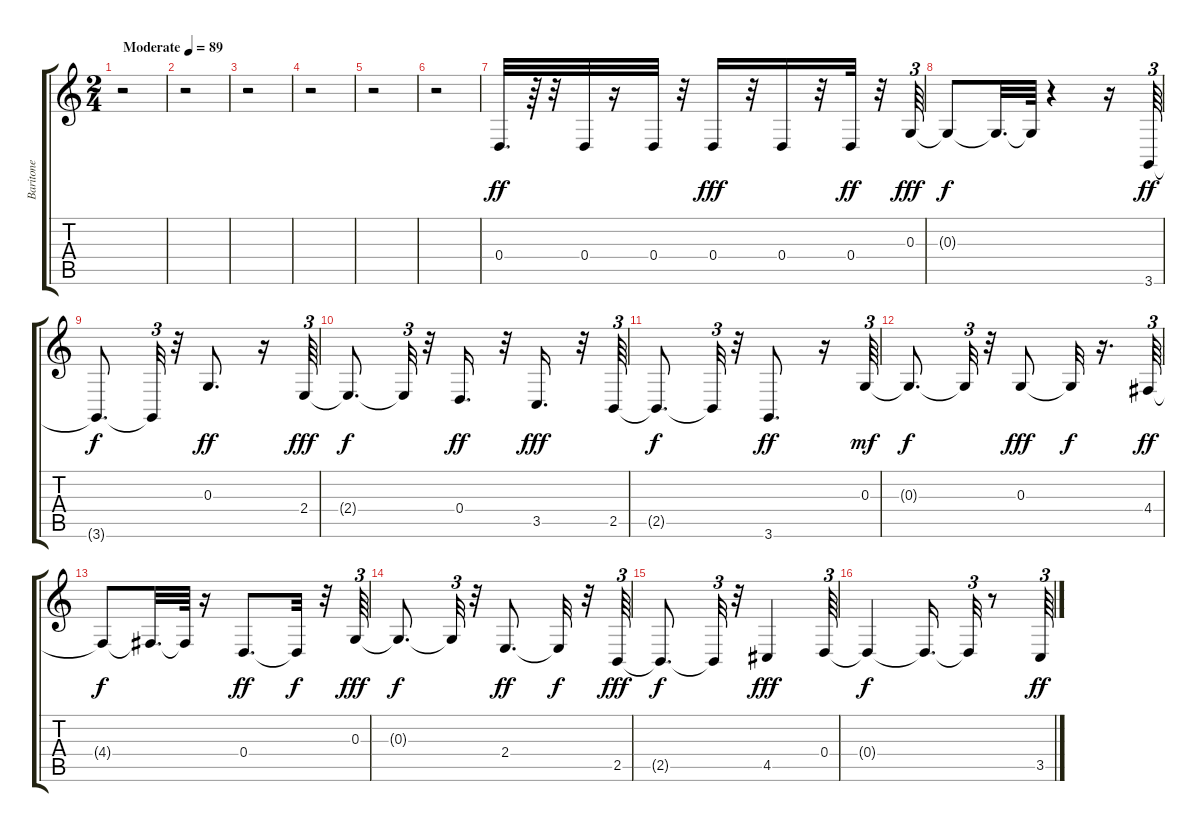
\track ("Baritone" "Baritone") {instrument trombone}
\staff {score tabs}
\tuning (E4 B3 G3 D3 A2 E2) {hide}
\ts (2 4)
\tempo (89 "Moderate")
\clef g2
\ks c
r.2{dy ff instrument trombone} |
r.2 |
r.2 |
r.2 |
r.2 |
r.2 |
0.4.32{d} r.64 r.32 0.4.32 r.16 0.4.32 r.32 0.4.16{dy fff} r.32 0.4.16 r.32 0.4.32{dy ff} r.32 0.3.64{tu (3 2) dy fff} |
0.3{t}.8{dy f} 0.3{t}.32{d} 0.3{t}.64 r.4 r.16 3.6.64{tu (3 2) dy ff} |
3.6{t}.8{d dy f} 3.6{t}.32{tu (3 2)} r.32 0.3.8{d dy ff} r.16 2.4.64{tu (3 2) dy fff} |
2.4{t}.8{d dy f} 2.4{t}.32{tu (3 2)} r.32 0.4.16{d dy ff} r.32 3.5.16{d dy fff} r.32 2.5.64{tu (3 2)} |
2.5{t}.8{d dy f} 2.5{t}.32{tu (3 2)} r.32 3.6.8{d dy ff} r.16 0.3.64{tu (3 2) dy mf} |
0.3{t}.8{d dy f} 0.3{t}.32{tu (3 2)} r.32 0.3.8{dy fff} 0.3{t}.32{dy f} r.16{d} 4.4.64{tu (3 2) dy ff} |
4.4{t}.8{dy f} 4.4{t}.32{d} 4.4{t}.64 r.16 0.4.8{d dy ff} 0.4{t}.32{dy f} r.32 0.3.64{tu (3 2) dy fff} |
0.3{t}.8{d dy f} 0.3{t}.32{tu (3 2)} r.32 2.4.8{d dy ff} 2.4{t}.32{dy f} r.32 2.5.64{tu (3 2) dy fff} |
2.5{t}.8{d dy f} 2.5{t}.32{tu (3 2)} r.32 4.5.4{dy fff} 0.4.64{tu (3 2)} |
0.4{t}.4{dy f} 0.4{t}.16{d} 0.4{t}.32{tu (3 2)} r.8 3.5.64{tu (3 2) dy ff}
